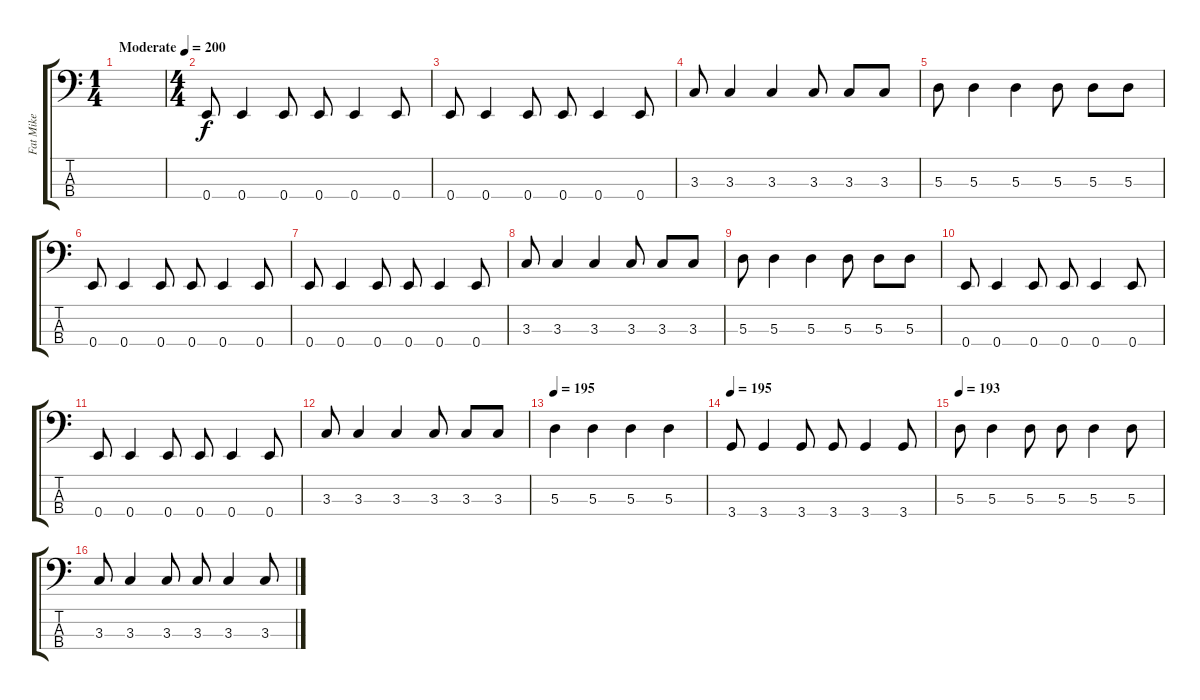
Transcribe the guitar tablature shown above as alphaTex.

\track ("Fat Mike" "Fat Mike") {instrument electricbasspick}
\staff {score tabs}
\tuning (G2 D2 A1 E1) {hide}
\ts (1 4)
\tempo (200 "Moderate")
\clef f4
\ks c
|
\ts (4 4)
0.4.8 0.4.4 0.4.8 0.4.8 0.4.4 0.4.8 |
0.4.8 0.4.4 0.4.8 0.4.8 0.4.4 0.4.8 |
3.3.8 3.3.4 3.3.4 3.3.8 3.3.8 3.3.8 |
5.3.8 5.3.4 5.3.4 5.3.8 5.3.8 5.3.8 |
0.4.8 0.4.4 0.4.8 0.4.8 0.4.4 0.4.8 |
0.4.8 0.4.4 0.4.8 0.4.8 0.4.4 0.4.8 |
3.3.8 3.3.4 3.3.4 3.3.8 3.3.8 3.3.8 |
5.3.8 5.3.4 5.3.4 5.3.8 5.3.8 5.3.8 |
0.4.8 0.4.4 0.4.8 0.4.8 0.4.4 0.4.8 |
0.4.8 0.4.4 0.4.8 0.4.8 0.4.4 0.4.8 |
3.3.8 3.3.4 3.3.4 3.3.8 3.3.8 3.3.8 |
\tempo 195
5.3.4 5.3.4 5.3.4 5.3.4 |
\tempo 195
3.4.8 3.4.4 3.4.8 3.4.8 3.4.4 3.4.8 |
\tempo 193
5.3.8 5.3.4 5.3.8 5.3.8 5.3.4 5.3.8 |
3.3.8 3.3.4 3.3.8 3.3.8 3.3.4 3.3.8
